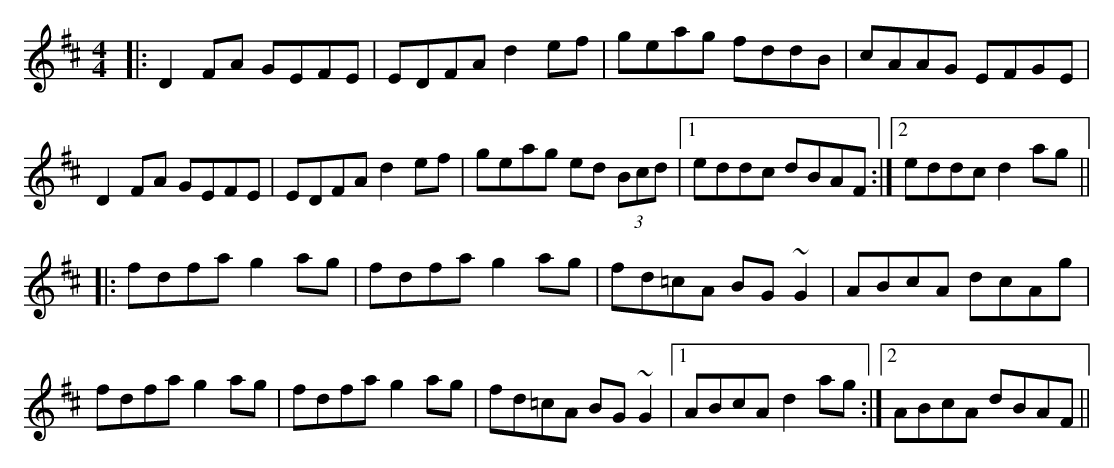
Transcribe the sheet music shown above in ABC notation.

X:1
M:4/4
K:D
|:D2FA GEFE|EDFA d2ef|geag fddB|cAAG EFGE|
D2FA GEFE|EDFA d2ef|geag ed (3Bcd|1 eddc dBAF:|2 eddc d2ag||
|:fdfa g2ag|fdfa g2ag|fd=cA BG~G2|ABcA dcAg|
fdfa g2ag|fdfa g2ag|fd=cA BG~G2|1 ABcA d2ag:|2 ABcA dBAF||
